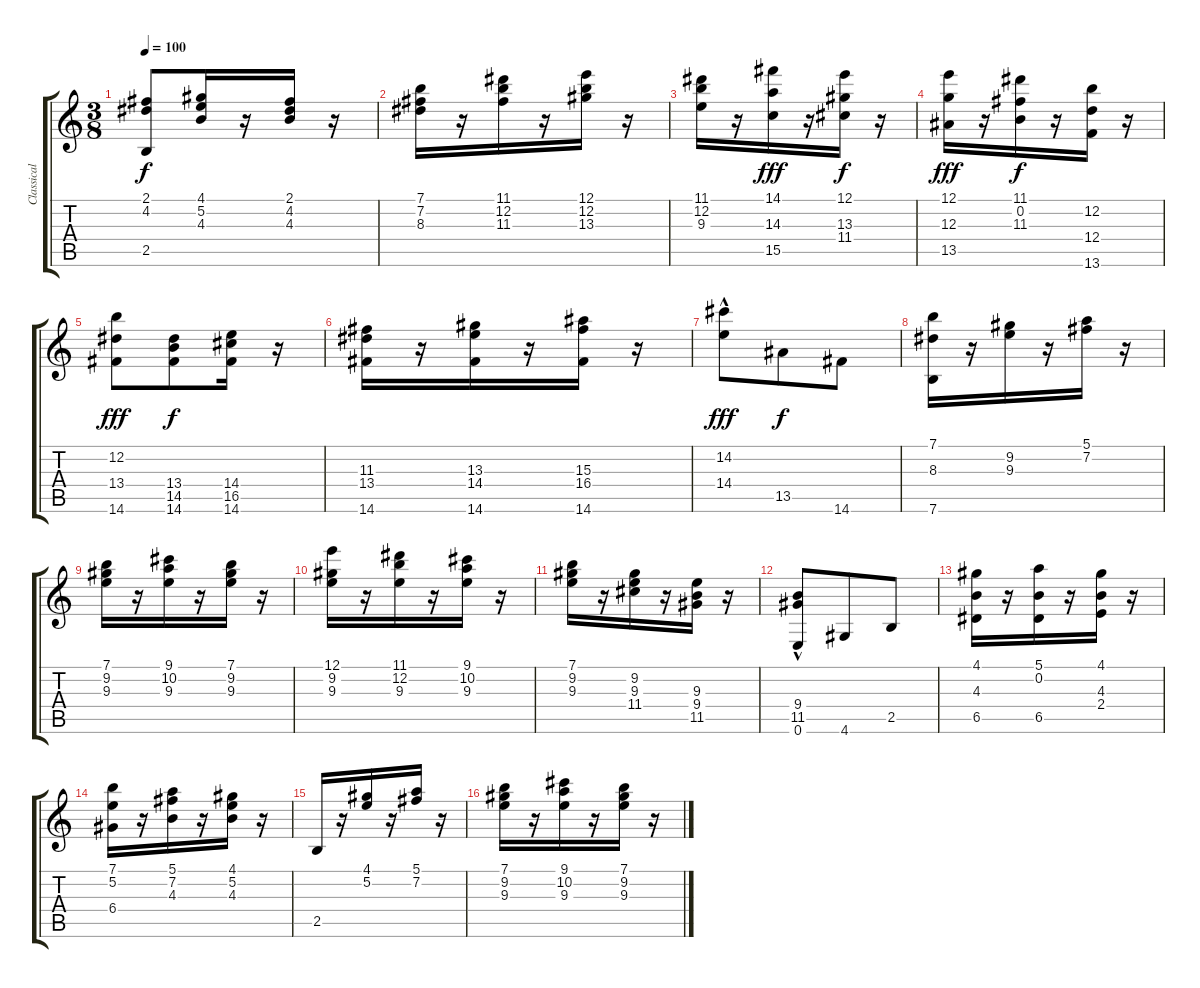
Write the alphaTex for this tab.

\track ("Classical Guitar" "Classical ") {instrument acousticguitarnylon}
\staff {score tabs}
\tuning (E4 B3 G3 D3 A2 E2) {hide}
\ts (3 8)
\tempo 100
\clef g2
\ks c
(2.1 4.2 2.5).8{dy f} (4.1 5.2 4.3).16 r.16 (2.1 4.2 4.3).16 r.16 |
(7.1 7.2 8.3).16 r.16 (11.1 12.2 11.3).16 r.16 (12.1 12.2 13.3).16 r.16 |
(11.1 12.2 9.3).16 r.16 (14.1 14.3 15.5).16{dy fff} r.16 (12.1 13.3 11.4).16{dy f} r.16 |
(12.1 12.3 13.5).16{dy fff} r.16 (11.1 0.2 11.3).16{dy f} r.16 (12.2 12.4 13.6).16 r.16 |
(12.2 13.4 14.6).8{dy fff} (13.4 14.5 14.6).8{dy f} (14.4 16.5 14.6).16 r.16 |
(11.3 13.4 14.6).16 r.16 (13.3 14.4 14.6).16 r.16 (15.3 16.4 14.6).16 r.16 |
(14.2{hac} 14.4{hac}).8{dy fff} 13.5.8{dy f} 14.6.8 |
(7.1 8.3 7.6).16 r.16 (9.2 9.3).16 r.16 (5.1 7.2).16 r.16 |
(7.1 9.2 9.3).16 r.16 (9.1 10.2 9.3).16 r.16 (7.1 9.2 9.3).16 r.16 |
(12.1 9.2 9.3).16 r.16 (11.1 12.2 9.3).16 r.16 (9.1 10.2 9.3).16 r.16 |
(7.1 9.2 9.3).16 r.16 (9.2 9.3 11.4).16 r.16 (9.3 9.4 11.5).16 r.16 |
(9.4{hac} 11.5{hac} 0.6).8 4.6.8 2.5.8 |
(4.1 4.3 6.5).16 r.16 (5.1 0.2 6.5).16 r.16 (4.1 4.3 2.4).16 r.16 |
(7.1 5.2 6.4).16 r.16 (5.1 7.2 4.3).16 r.16 (4.1 5.2 4.3).16 r.16 |
2.5.16 r.16 (4.1 5.2).16 r.16 (5.1 7.2).16 r.16 |
(7.1 9.2 9.3).16 r.16 (9.1 10.2 9.3).16 r.16 (7.1 9.2 9.3).16 r.16
